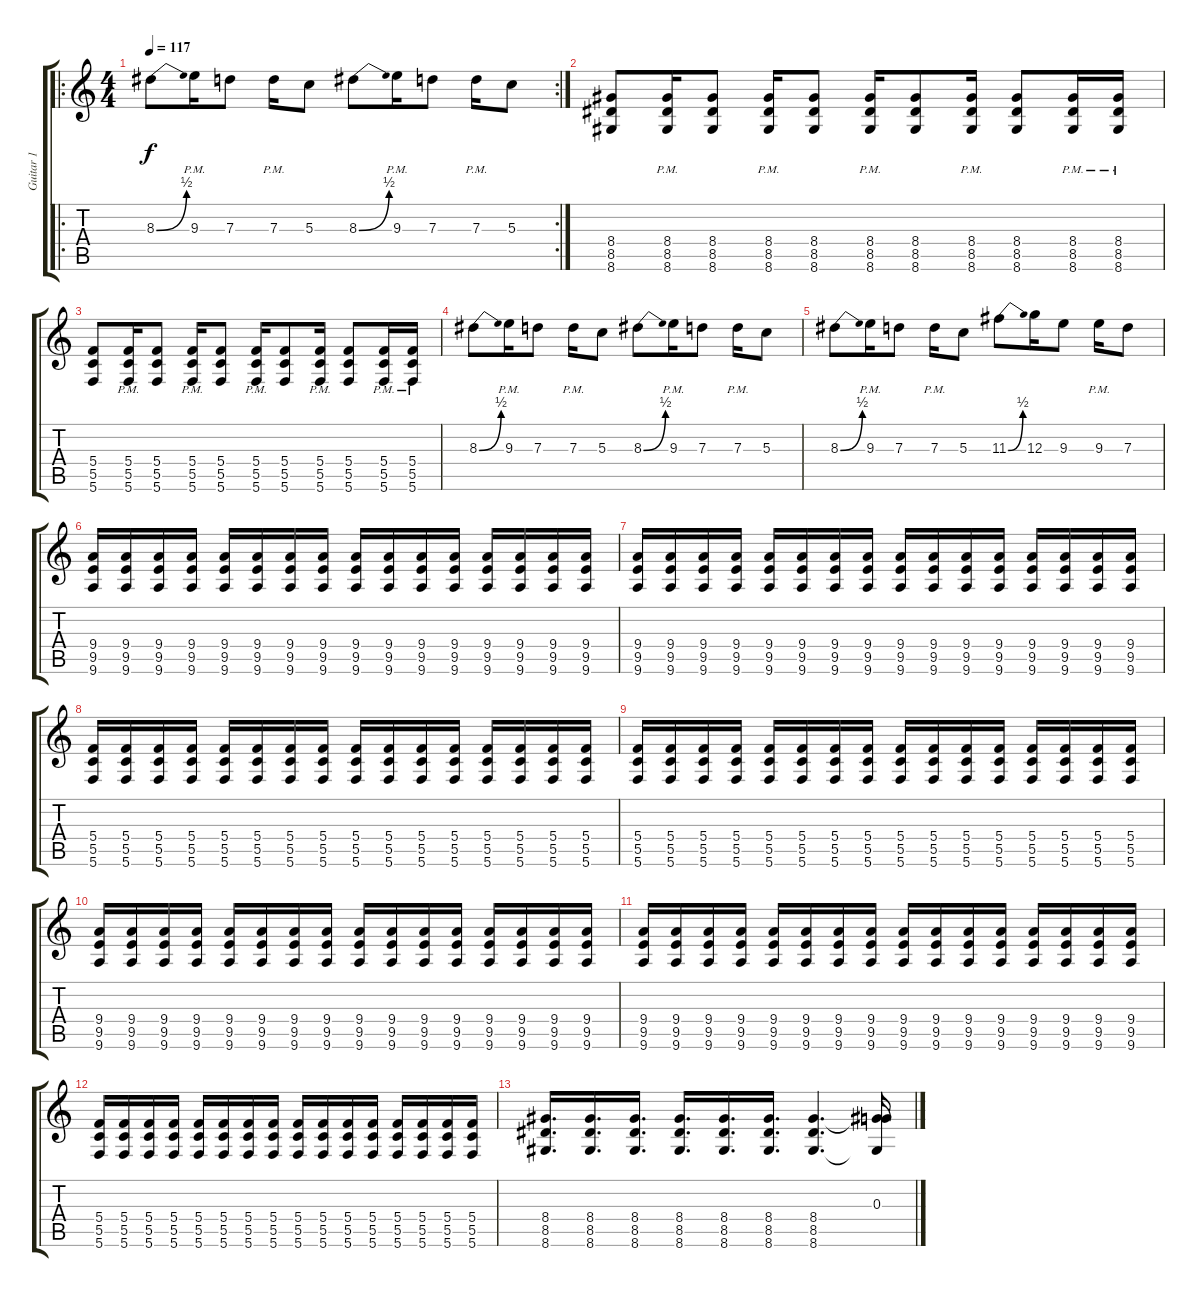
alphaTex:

\track ("Guitar 1" "Guitar 1") {instrument distortionguitar}
\staff {score tabs}
\tuning (E4 C4 G3 C3 G2 C2) {hide}
\ro
\rc 2
\ts (4 4)
\tempo 117
\clef g2
\ks c
8.3{be (bend 0 0 60 2)}.8{dy f} 9.3{pm}.16 7.3.8 7.3{pm}.16 5.3.8 8.3{be (bend 0 0 60 2)}.8 9.3{pm}.16 7.3.8 7.3{pm}.16 5.3.8 |
(8.4 8.5 8.6).8 (8.4{pm} 8.5{pm} 8.6{pm}).16 (8.4 8.5 8.6).8 (8.4{pm} 8.5{pm} 8.6{pm}).16 (8.4 8.5 8.6).8 (8.4{pm} 8.5{pm} 8.6{pm}).16 (8.4 8.5 8.6).8 (8.4{pm} 8.5{pm} 8.6{pm}).16 (8.4 8.5 8.6).8 (8.4{pm} 8.5{pm} 8.6{pm}).16 (8.4{pm} 8.5{pm} 8.6{pm}).16 |
(5.4 5.5 5.6).8 (5.4{pm} 5.5{pm} 5.6{pm}).16 (5.4 5.5 5.6).8 (5.4{pm} 5.5{pm} 5.6{pm}).16 (5.4 5.5 5.6).8 (5.4{pm} 5.5{pm} 5.6{pm}).16 (5.4 5.5 5.6).8 (5.4{pm} 5.5{pm} 5.6{pm}).16 (5.4 5.5 5.6).8 (5.4{pm} 5.5{pm} 5.6{pm}).16 (5.4{pm} 5.5{pm} 5.6{pm}).16 |
8.3{be (bend 0 0 60 2)}.8 9.3{pm}.16 7.3.8 7.3{pm}.16 5.3.8 8.3{be (bend 0 0 60 2)}.8 9.3{pm}.16 7.3.8 7.3{pm}.16 5.3.8 |
8.3{be (bend 0 0 60 2)}.8 9.3{pm}.16 7.3.8 7.3{pm}.16 5.3.8 11.3{be (bend 0 0 60 2)}.8 12.3.16 9.3.8 9.3{pm}.16 7.3.8 |
(9.4 9.5 9.6).16 (9.4 9.5 9.6).16 (9.4 9.5 9.6).16 (9.4 9.5 9.6).16 (9.4 9.5 9.6).16 (9.4 9.5 9.6).16 (9.4 9.5 9.6).16 (9.4 9.5 9.6).16 (9.4 9.5 9.6).16 (9.4 9.5 9.6).16 (9.4 9.5 9.6).16 (9.4 9.5 9.6).16 (9.4 9.5 9.6).16 (9.4 9.5 9.6).16 (9.4 9.5 9.6).16 (9.4 9.5 9.6).16 |
(9.4 9.5 9.6).16 (9.4 9.5 9.6).16 (9.4 9.5 9.6).16 (9.4 9.5 9.6).16 (9.4 9.5 9.6).16 (9.4 9.5 9.6).16 (9.4 9.5 9.6).16 (9.4 9.5 9.6).16 (9.4 9.5 9.6).16 (9.4 9.5 9.6).16 (9.4 9.5 9.6).16 (9.4 9.5 9.6).16 (9.4 9.5 9.6).16 (9.4 9.5 9.6).16 (9.4 9.5 9.6).16 (9.4 9.5 9.6).16 |
(5.4 5.5 5.6).16 (5.4 5.5 5.6).16 (5.4 5.5 5.6).16 (5.4 5.5 5.6).16 (5.4 5.5 5.6).16 (5.4 5.5 5.6).16 (5.4 5.5 5.6).16 (5.4 5.5 5.6).16 (5.4 5.5 5.6).16 (5.4 5.5 5.6).16 (5.4 5.5 5.6).16 (5.4 5.5 5.6).16 (5.4 5.5 5.6).16 (5.4 5.5 5.6).16 (5.4 5.5 5.6).16 (5.4 5.5 5.6).16 |
(5.4 5.5 5.6).16 (5.4 5.5 5.6).16 (5.4 5.5 5.6).16 (5.4 5.5 5.6).16 (5.4 5.5 5.6).16 (5.4 5.5 5.6).16 (5.4 5.5 5.6).16 (5.4 5.5 5.6).16 (5.4 5.5 5.6).16 (5.4 5.5 5.6).16 (5.4 5.5 5.6).16 (5.4 5.5 5.6).16 (5.4 5.5 5.6).16 (5.4 5.5 5.6).16 (5.4 5.5 5.6).16 (5.4 5.5 5.6).16 |
(9.4 9.5 9.6).16 (9.4 9.5 9.6).16 (9.4 9.5 9.6).16 (9.4 9.5 9.6).16 (9.4 9.5 9.6).16 (9.4 9.5 9.6).16 (9.4 9.5 9.6).16 (9.4 9.5 9.6).16 (9.4 9.5 9.6).16 (9.4 9.5 9.6).16 (9.4 9.5 9.6).16 (9.4 9.5 9.6).16 (9.4 9.5 9.6).16 (9.4 9.5 9.6).16 (9.4 9.5 9.6).16 (9.4 9.5 9.6).16 |
(9.4 9.5 9.6).16 (9.4 9.5 9.6).16 (9.4 9.5 9.6).16 (9.4 9.5 9.6).16 (9.4 9.5 9.6).16 (9.4 9.5 9.6).16 (9.4 9.5 9.6).16 (9.4 9.5 9.6).16 (9.4 9.5 9.6).16 (9.4 9.5 9.6).16 (9.4 9.5 9.6).16 (9.4 9.5 9.6).16 (9.4 9.5 9.6).16 (9.4 9.5 9.6).16 (9.4 9.5 9.6).16 (9.4 9.5 9.6).16 |
(5.4 5.5 5.6).16 (5.4 5.5 5.6).16 (5.4 5.5 5.6).16 (5.4 5.5 5.6).16 (5.4 5.5 5.6).16 (5.4 5.5 5.6).16 (5.4 5.5 5.6).16 (5.4 5.5 5.6).16 (5.4 5.5 5.6).16 (5.4 5.5 5.6).16 (5.4 5.5 5.6).16 (5.4 5.5 5.6).16 (5.4 5.5 5.6).16 (5.4 5.5 5.6).16 (5.4 5.5 5.6).16 (5.4 5.5 5.6).16 |
(8.4 8.5 8.6).16{d} (8.4 8.5 8.6).16{d} (8.4 8.5 8.6).16{d} (8.4 8.5 8.6).16{d} (8.4 8.5 8.6).16{d} (8.4 8.5 8.6).16{d} (8.4 8.5 8.6).4{d} (0.3 8.4{t} 8.6{t}).16
